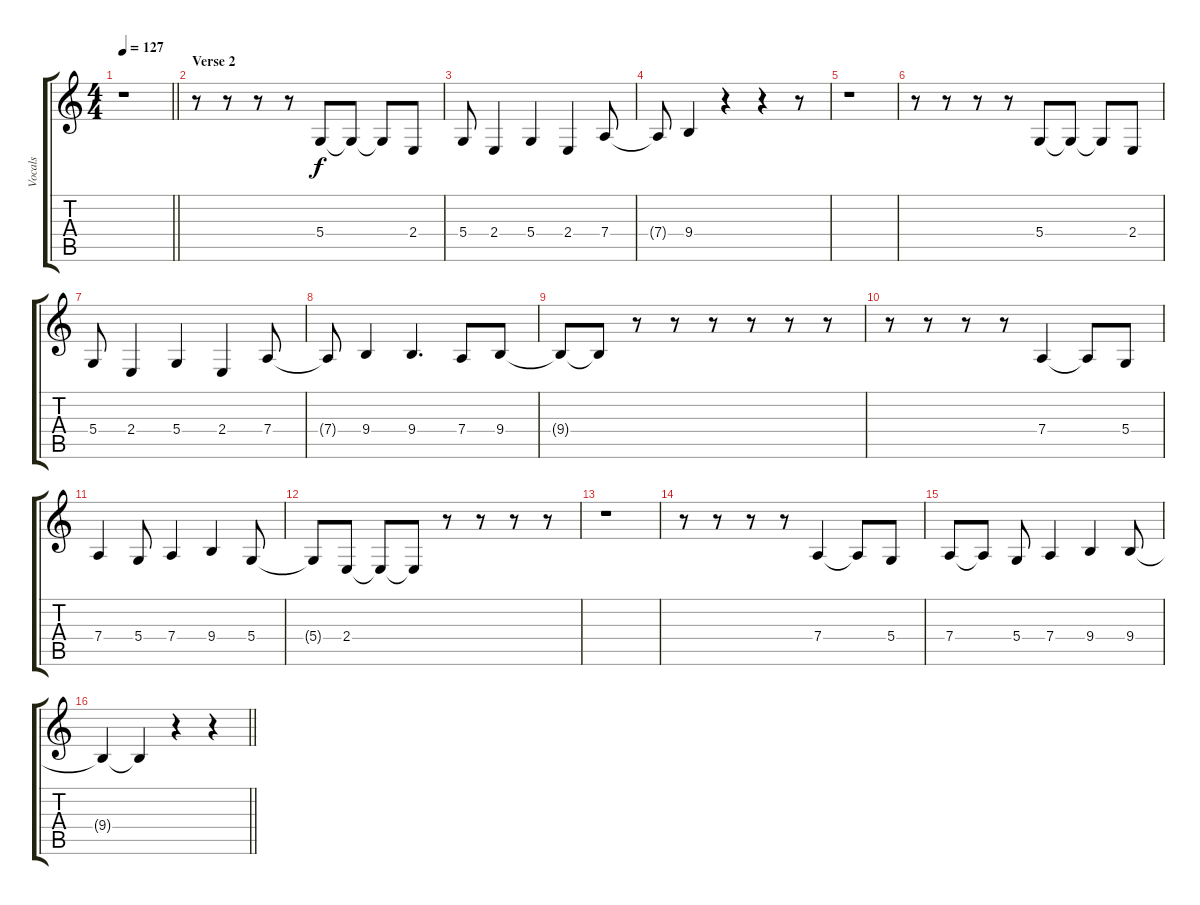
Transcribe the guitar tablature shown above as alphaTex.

\track ("Vocals" "Vocals") {instrument lead6voice}
\staff {score tabs}
\tuning (E4 B3 G3 D3 A2 E2) {hide}
\ts (4 4)
\tempo 127
\clef g2
\barLineRight lightlight
\ks c
r.1{dy f} |
\section ("" "Verse 2")
r.8 r.8 r.8 r.8 5.4.8 5.4{t}.8 5.4{t}.8 2.4.8 |
5.4.8 2.4.4 5.4.4 2.4.4 7.4.8 |
7.4{t}.8 9.4.4 r.4 r.4 r.8 |
r.1 |
r.8 r.8 r.8 r.8 5.4.8 5.4{t}.8 5.4{t}.8 2.4.8 |
5.4.8 2.4.4 5.4.4 2.4.4 7.4.8 |
7.4{t}.8 9.4.4 9.4.4{d} 7.4.8 9.4.8 |
9.4{t}.8 9.4{t}.8 r.8 r.8 r.8 r.8 r.8 r.8 |
r.8 r.8 r.8 r.8 7.4.4 7.4{t}.8 5.4.8 |
7.4.4 5.4.8 7.4.4 9.4.4 5.4.8 |
5.4{t}.8 2.4.8 2.4{t}.8 2.4{t}.8 r.8 r.8 r.8 r.8 |
r.1 |
r.8 r.8 r.8 r.8 7.4.4 7.4{t}.8 5.4.8 |
7.4.8 7.4{t}.8 5.4.8 7.4.4 9.4.4 9.4.8 |
\barLineRight lightlight
9.4{t}.4 9.4{t}.4 r.4 r.4
